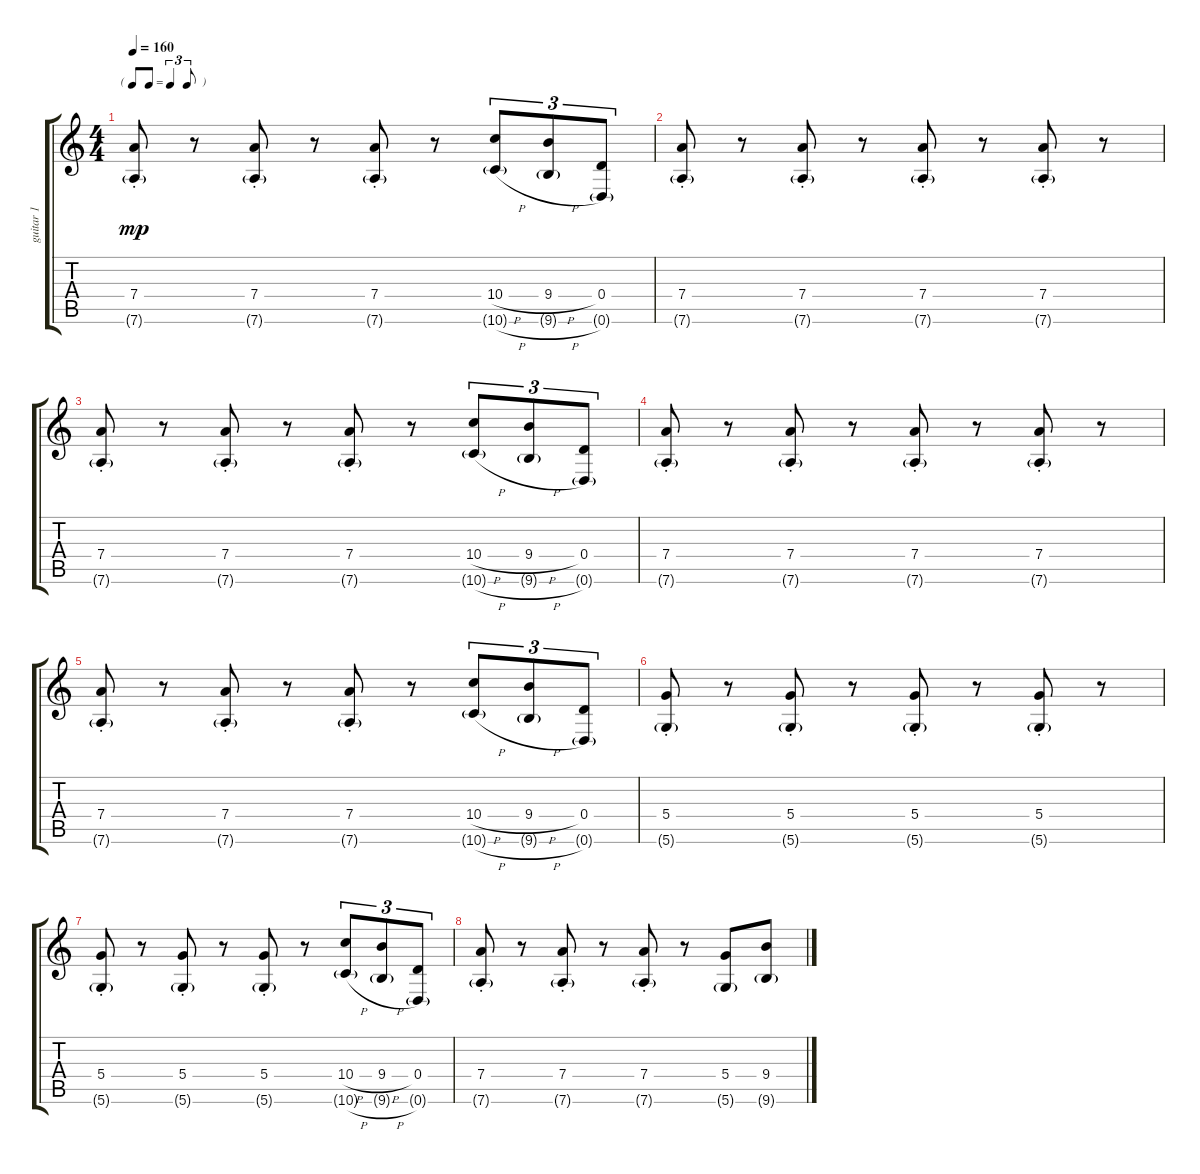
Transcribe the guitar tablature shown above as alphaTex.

\track ("guitar 1" "guitar 1") {instrument overdrivenguitar}
\staff {score tabs}
\tuning (E4 B3 G3 D3 A2 D2) {hide}
\ts (4 4)
\tf triplet8th
\tempo 160
\clef g2
\ks c
(7.4{st} 7.6{g st}).8{dy mp} r.8 (7.4{st} 7.6{g st}).8 r.8 (7.4{st} 7.6{g}).8 r.8 (10.4{h} 10.6{h g}).8{tu (3 2)} (9.4{h} 9.6{h g}).8{tu (3 2)} (0.4 0.6{g}).8{tu (3 2)} |
(7.4{st} 7.6{g st}).8 r.8 (7.4{st} 7.6{g st}).8 r.8 (7.4{st} 7.6{g}).8 r.8 (7.4{st} 7.6{g st}).8 r.8 |
(7.4{st} 7.6{g st}).8 r.8 (7.4{st} 7.6{g st}).8 r.8 (7.4{st} 7.6{g}).8 r.8 (10.4{h} 10.6{h g}).8{tu (3 2)} (9.4{h} 9.6{h g}).8{tu (3 2)} (0.4 0.6{g}).8{tu (3 2)} |
(7.4{st} 7.6{g st}).8 r.8 (7.4{st} 7.6{g st}).8 r.8 (7.4{st} 7.6{g}).8 r.8 (7.4{st} 7.6{g st}).8 r.8 |
(7.4{st} 7.6{g st}).8 r.8 (7.4{st} 7.6{g st}).8 r.8 (7.4{st} 7.6{g}).8 r.8 (10.4{h} 10.6{h g}).8{tu (3 2)} (9.4{h} 9.6{h g}).8{tu (3 2)} (0.4 0.6{g}).8{tu (3 2)} |
(5.4{st} 5.6{g st}).8 r.8 (5.4{st} 5.6{g st}).8 r.8 (5.4{st} 5.6{g}).8 r.8 (5.4{st} 5.6{g st}).8 r.8 |
(5.4{st} 5.6{g st}).8 r.8 (5.4{st} 5.6{g st}).8 r.8 (5.4{st} 5.6{g}).8 r.8 (10.4{h} 10.6{h g}).8{tu (3 2)} (9.4{h} 9.6{h g}).8{tu (3 2)} (0.4 0.6{g}).8{tu (3 2)} |
(7.4{st} 7.6{g st}).8 r.8 (7.4{st} 7.6{g st}).8 r.8 (7.4{st} 7.6{g}).8 r.8 (5.4 5.6{g}).8 (9.4 9.6{g}).8
